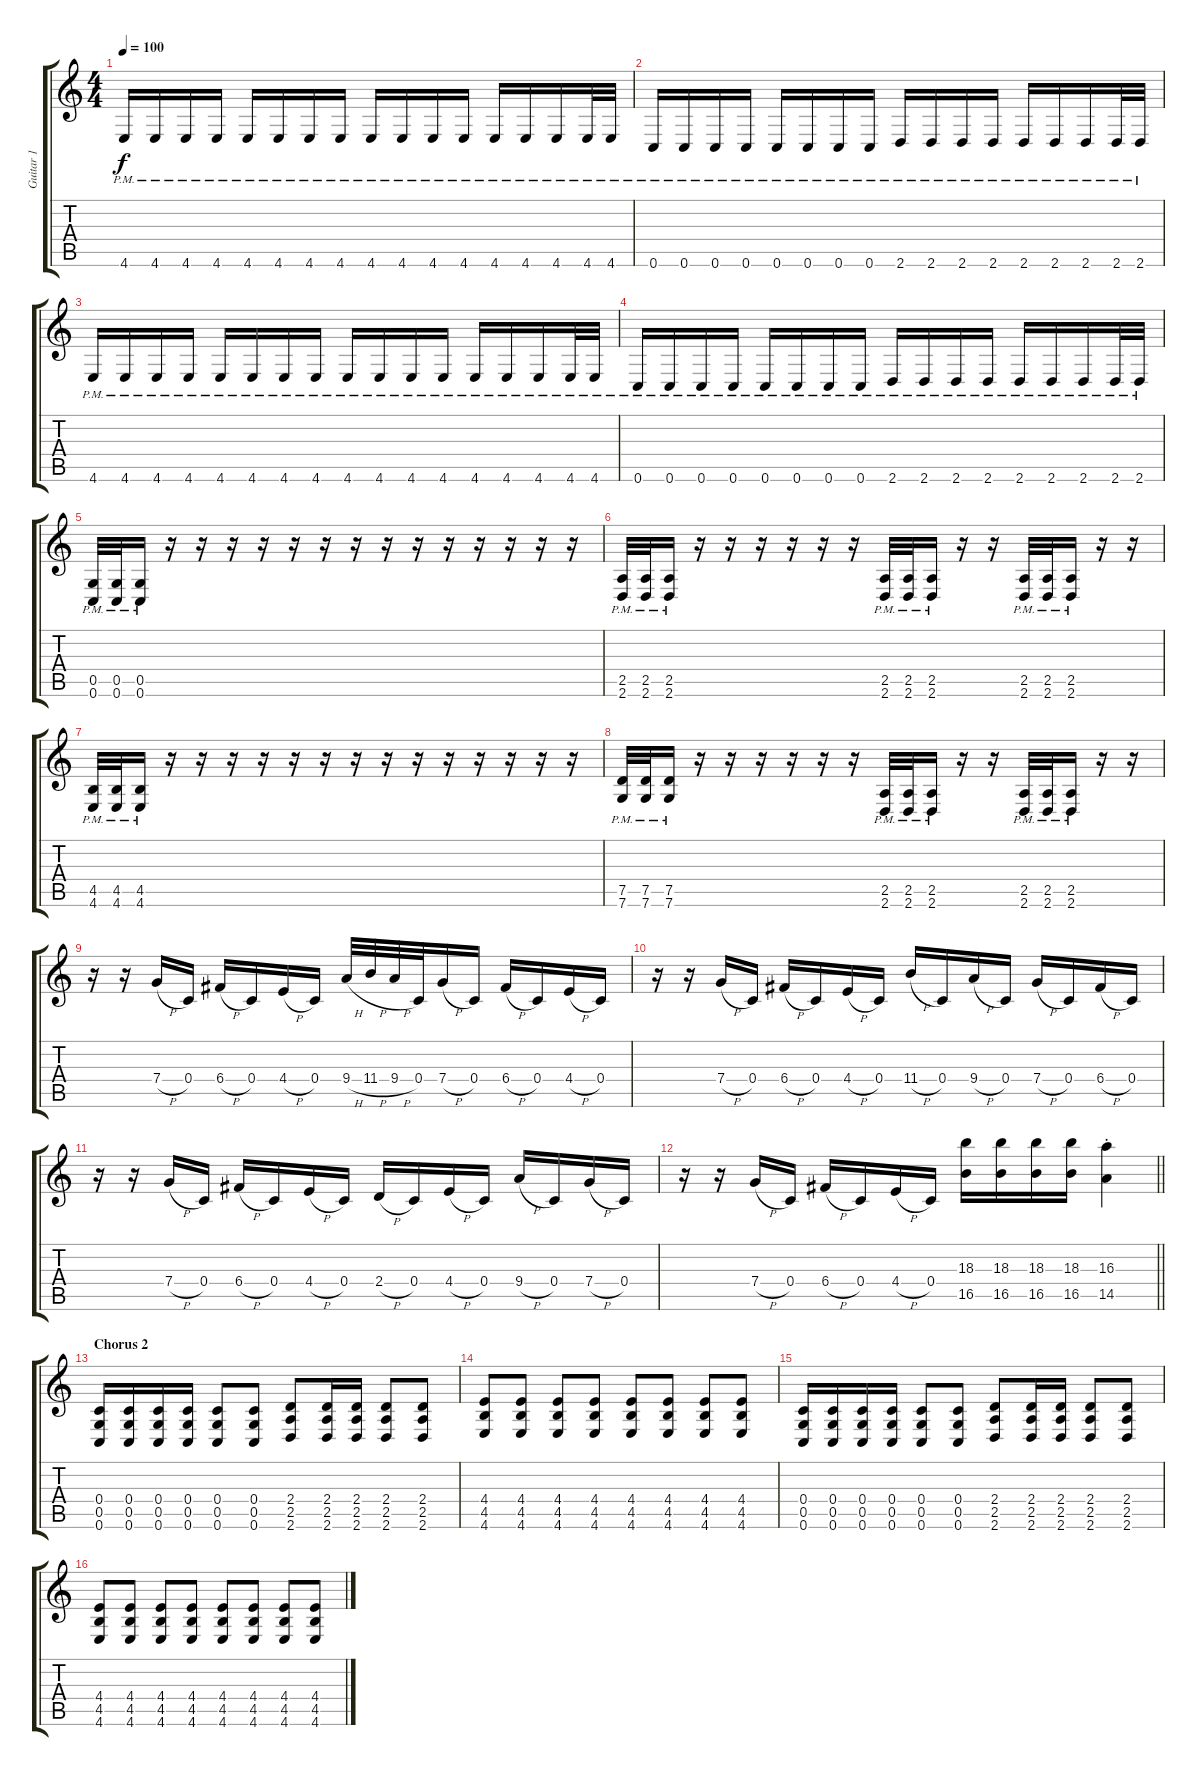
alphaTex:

\track ("Guitar 1" "Guitar 1") {instrument overdrivenguitar}
\staff {score tabs}
\tuning (D4 A3 F3 C3 G2 C2) {hide}
\ts (4 4)
\tempo 100
\clef g2
\ks c
4.6{pm}.16{dy f} 4.6{pm}.16 4.6{pm}.16 4.6{pm}.16 4.6{pm}.16 4.6{pm}.16 4.6{pm}.16 4.6{pm}.16 4.6{pm}.16 4.6{pm}.16 4.6{pm}.16 4.6{pm}.16 4.6{pm}.16 4.6{pm}.16 4.6{pm}.16 4.6{pm}.32 4.6{pm}.32 |
0.6{pm}.16 0.6{pm}.16 0.6{pm}.16 0.6{pm}.16 0.6{pm}.16 0.6{pm}.16 0.6{pm}.16 0.6{pm}.16 2.6{pm}.16 2.6{pm}.16 2.6{pm}.16 2.6{pm}.16 2.6{pm}.16 2.6{pm}.16 2.6{pm}.16 2.6{pm}.32 2.6{pm}.32 |
4.6{pm}.16 4.6{pm}.16 4.6{pm}.16 4.6{pm}.16 4.6{pm}.16 4.6{pm}.16 4.6{pm}.16 4.6{pm}.16 4.6{pm}.16 4.6{pm}.16 4.6{pm}.16 4.6{pm}.16 4.6{pm}.16 4.6{pm}.16 4.6{pm}.16 4.6{pm}.32 4.6{pm}.32 |
0.6{pm}.16 0.6{pm}.16 0.6{pm}.16 0.6{pm}.16 0.6{pm}.16 0.6{pm}.16 0.6{pm}.16 0.6{pm}.16 2.6{pm}.16 2.6{pm}.16 2.6{pm}.16 2.6{pm}.16 2.6{pm}.16 2.6{pm}.16 2.6{pm}.16 2.6{pm}.32 2.6{pm}.32 |
(0.5{pm} 0.6{pm}).32 (0.5{pm} 0.6{pm}).32 (0.5{pm} 0.6{pm}).16 r.16 r.16 r.16 r.16 r.16 r.16 r.16 r.16 r.16 r.16 r.16 r.16 r.16 r.16 |
(2.5{pm} 2.6{pm}).32 (2.5{pm} 2.6{pm}).32 (2.5{pm} 2.6{pm}).16 r.16 r.16 r.16 r.16 r.16 r.16 (2.5{pm} 2.6{pm}).32 (2.5{pm} 2.6{pm}).32 (2.5{pm} 2.6{pm}).16 r.16 r.16 (2.5{pm} 2.6{pm}).32 (2.5{pm} 2.6{pm}).32 (2.5{pm} 2.6{pm}).16 r.16 r.16 |
(4.5{pm} 4.6{pm}).32 (4.5{pm} 4.6{pm}).32 (4.5{pm} 4.6{pm}).16 r.16 r.16 r.16 r.16 r.16 r.16 r.16 r.16 r.16 r.16 r.16 r.16 r.16 r.16 |
(7.5{pm} 7.6{pm}).32 (7.5{pm} 7.6{pm}).32 (7.5{pm} 7.6{pm}).16 r.16 r.16 r.16 r.16 r.16 r.16 (2.5{pm} 2.6{pm}).32 (2.5{pm} 2.6{pm}).32 (2.5{pm} 2.6{pm}).16 r.16 r.16 (2.5{pm} 2.6{pm}).32 (2.5{pm} 2.6{pm}).32 (2.5{pm} 2.6{pm}).16 r.16 r.16 |
r.16 r.16 7.4{h}.16 0.4.16 6.4{h}.16 0.4.16 4.4{h}.16 0.4.16 9.4{h}.32 11.4{h}.32 9.4{h}.32 0.4.32 7.4{h}.16 0.4.16 6.4{h}.16 0.4.16 4.4{h}.16 0.4.16 |
r.16 r.16 7.4{h}.16 0.4.16 6.4{h}.16 0.4.16 4.4{h}.16 0.4.16 11.4{h}.16 0.4.16 9.4{h}.16 0.4.16 7.4{h}.16 0.4.16 6.4{h}.16 0.4.16 |
r.16 r.16 7.4{h}.16 0.4.16 6.4{h}.16 0.4.16 4.4{h}.16 0.4.16 2.4{h}.16 0.4.16 4.4{h}.16 0.4.16 9.4{h}.16 0.4.16 7.4{h}.16 0.4.16 |
\barLineRight lightlight
r.16 r.16 7.4{h}.16 0.4.16 6.4{h}.16 0.4.16 4.4{h}.16 0.4.16 (18.3 16.5).16 (18.3 16.5).16 (18.3 16.5).16 (18.3 16.5).16 (16.3{st} 14.5{st}).4 |
\section ("" "Chorus 2")
(0.4 0.5 0.6).16 (0.4 0.5 0.6).16 (0.4 0.5 0.6).16 (0.4 0.5 0.6).16 (0.4 0.5 0.6).8 (0.4 0.5 0.6).8 (2.4 2.5 2.6).8 (2.4 2.5 2.6).16 (2.4 2.5 2.6).16 (2.4 2.5 2.6).8 (2.4 2.5 2.6).8 |
(4.4 4.5 4.6).8 (4.4 4.5 4.6).8 (4.4 4.5 4.6).8 (4.4 4.5 4.6).8 (4.4 4.5 4.6).8 (4.4 4.5 4.6).8 (4.4 4.5 4.6).8 (4.4 4.5 4.6).8 |
(0.4 0.5 0.6).16 (0.4 0.5 0.6).16 (0.4 0.5 0.6).16 (0.4 0.5 0.6).16 (0.4 0.5 0.6).8 (0.4 0.5 0.6).8 (2.4 2.5 2.6).8 (2.4 2.5 2.6).16 (2.4 2.5 2.6).16 (2.4 2.5 2.6).8 (2.4 2.5 2.6).8 |
(4.4 4.5 4.6).8 (4.4 4.5 4.6).8 (4.4 4.5 4.6).8 (4.4 4.5 4.6).8 (4.4 4.5 4.6).8 (4.4 4.5 4.6).8 (4.4 4.5 4.6).8 (4.4 4.5 4.6).8
